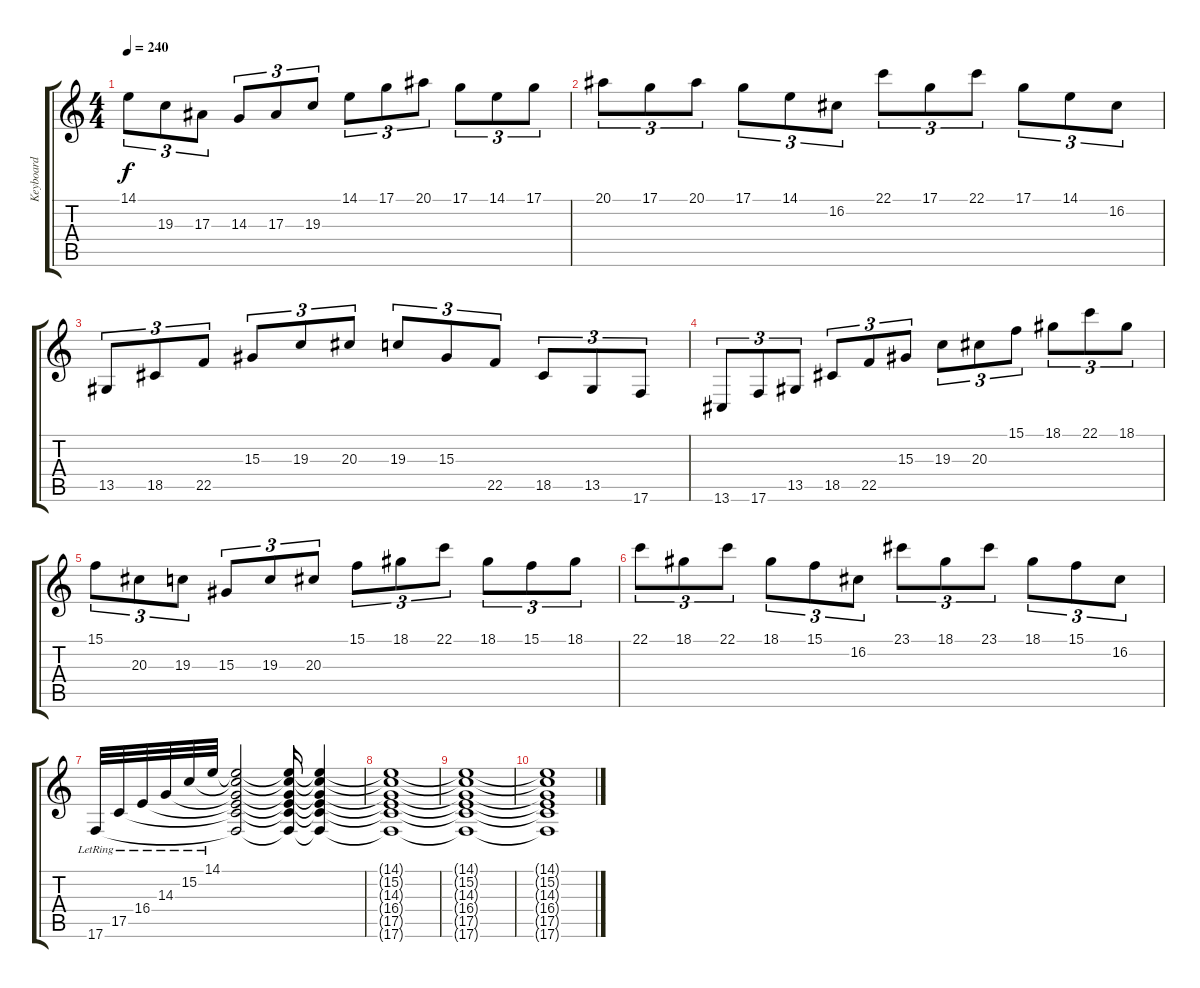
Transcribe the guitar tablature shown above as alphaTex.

\track ("Keyboard" "Keyboard") {instrument acousticgrandpiano}
\staff {score tabs}
\tuning (D4 A3 F3 C3 G2 C2) {hide}
\ts (4 4)
\tempo 240
\clef g2
\ks c
14.1.8{tu (3 2) dy f} 19.3.8{tu (3 2)} 17.3.8{tu (3 2)} 14.3.8{tu (3 2)} 17.3.8{tu (3 2)} 19.3.8{tu (3 2)} 14.1.8{tu (3 2)} 17.1.8{tu (3 2)} 20.1.8{tu (3 2)} 17.1.8{tu (3 2)} 14.1.8{tu (3 2)} 17.1.8{tu (3 2)} |
20.1.8{tu (3 2)} 17.1.8{tu (3 2)} 20.1.8{tu (3 2)} 17.1.8{tu (3 2)} 14.1.8{tu (3 2)} 16.2.8{tu (3 2)} 22.1.8{tu (3 2)} 17.1.8{tu (3 2)} 22.1.8{tu (3 2)} 17.1.8{tu (3 2)} 14.1.8{tu (3 2)} 16.2.8{tu (3 2)} |
13.5.8{tu (3 2)} 18.5.8{tu (3 2)} 22.5.8{tu (3 2)} 15.3.8{tu (3 2)} 19.3.8{tu (3 2)} 20.3.8{tu (3 2)} 19.3.8{tu (3 2)} 15.3.8{tu (3 2)} 22.5.8{tu (3 2)} 18.5.8{tu (3 2)} 13.5.8{tu (3 2)} 17.6.8{tu (3 2)} |
13.6.8{tu (3 2)} 17.6.8{tu (3 2)} 13.5.8{tu (3 2)} 18.5.8{tu (3 2)} 22.5.8{tu (3 2)} 15.3.8{tu (3 2)} 19.3.8{tu (3 2)} 20.3.8{tu (3 2)} 15.1.8{tu (3 2)} 18.1.8{tu (3 2)} 22.1.8{tu (3 2)} 18.1.8{tu (3 2)} |
15.1.8{tu (3 2)} 20.3.8{tu (3 2)} 19.3.8{tu (3 2)} 15.3.8{tu (3 2)} 19.3.8{tu (3 2)} 20.3.8{tu (3 2)} 15.1.8{tu (3 2)} 18.1.8{tu (3 2)} 22.1.8{tu (3 2)} 18.1.8{tu (3 2)} 15.1.8{tu (3 2)} 18.1.8{tu (3 2)} |
22.1.8{tu (3 2)} 18.1.8{tu (3 2)} 22.1.8{tu (3 2)} 18.1.8{tu (3 2)} 15.1.8{tu (3 2)} 16.2.8{tu (3 2)} 23.1.8{tu (3 2)} 18.1.8{tu (3 2)} 23.1.8{tu (3 2)} 18.1.8{tu (3 2)} 15.1.8{tu (3 2)} 16.2.8{tu (3 2)} |
17.6{lr}.32 17.5{lr}.32 16.4{lr}.32 14.3{lr}.32 15.2{lr}.32 14.1{lr}.32 (14.1{t} 15.2{t} 14.3{t} 16.4{t} 17.5{t} 17.6{t}).2 (14.1{t} 15.2{t} 14.3{t} 16.4{t} 17.5{t} 17.6{t}).16 (14.1{t} 15.2{t} 14.3{t} 16.4{t} 17.5{t} 17.6{t}).4 |
(14.1{t} 15.2{t} 14.3{t} 16.4{t} 17.5{t} 17.6{t}).1 |
(14.1{t} 15.2{t} 14.3{t} 16.4{t} 17.5{t} 17.6{t}).1 |
(14.1{t} 15.2{t} 14.3{t} 16.4{t} 17.5{t} 17.6{t}).1
